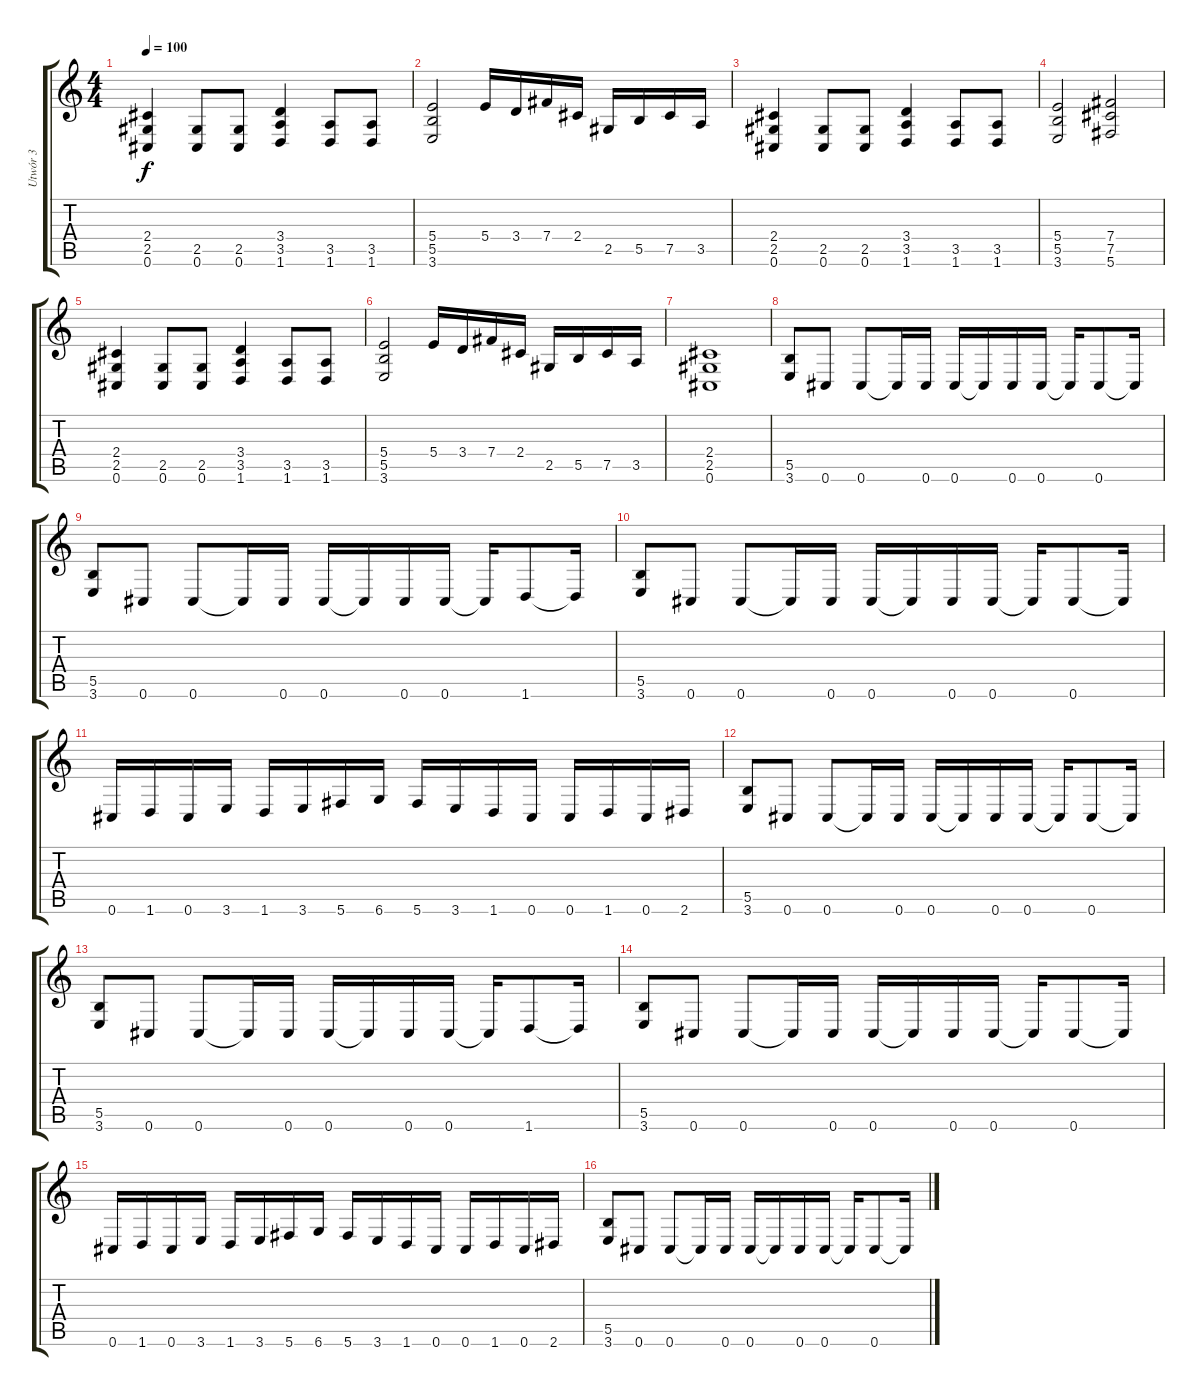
\track ("Utwór 3" "Utwór 3") {instrument distortionguitar}
\staff {score tabs}
\tuning (Db4 Ab3 E3 B2 Gb2 Db2) {hide}
\ts (4 4)
\tempo 100
\clef g2
\ks c
(2.4 2.5 0.6).4{dy f} (2.5 0.6).8 (2.5 0.6).8 (3.4 3.5 1.6).4 (3.5 1.6).8 (3.5 1.6).8 |
(5.4 5.5 3.6).2 5.4.16 3.4.16 7.4.16 2.4.16 2.5.16 5.5.16 7.5.16 3.5.16 |
(2.4 2.5 0.6).4 (2.5 0.6).8 (2.5 0.6).8 (3.4 3.5 1.6).4 (3.5 1.6).8 (3.5 1.6).8 |
(5.4 5.5 3.6).2 (7.4 7.5 5.6).2 |
(2.4 2.5 0.6).4 (2.5 0.6).8 (2.5 0.6).8 (3.4 3.5 1.6).4 (3.5 1.6).8 (3.5 1.6).8 |
(5.4 5.5 3.6).2 5.4.16 3.4.16 7.4.16 2.4.16 2.5.16 5.5.16 7.5.16 3.5.16 |
(2.4 2.5 0.6).1 |
(5.5 3.6).8 0.6.8 0.6.8 0.6{t}.16 0.6.16 0.6.16 0.6{t}.16 0.6.16 0.6.16 0.6{t}.16 0.6.8 0.6{t}.16 |
(5.5 3.6).8 0.6.8 0.6.8 0.6{t}.16 0.6.16 0.6.16 0.6{t}.16 0.6.16 0.6.16 0.6{t}.16 1.6.8 1.6{t}.16 |
(5.5 3.6).8 0.6.8 0.6.8 0.6{t}.16 0.6.16 0.6.16 0.6{t}.16 0.6.16 0.6.16 0.6{t}.16 0.6.8 0.6{t}.16 |
0.6.16 1.6.16 0.6.16 3.6.16 1.6.16 3.6.16 5.6.16 6.6.16 5.6.16 3.6.16 1.6.16 0.6.16 0.6.16 1.6.16 0.6.16 2.6.16 |
(5.5 3.6).8 0.6.8 0.6.8 0.6{t}.16 0.6.16 0.6.16 0.6{t}.16 0.6.16 0.6.16 0.6{t}.16 0.6.8 0.6{t}.16 |
(5.5 3.6).8 0.6.8 0.6.8 0.6{t}.16 0.6.16 0.6.16 0.6{t}.16 0.6.16 0.6.16 0.6{t}.16 1.6.8 1.6{t}.16 |
(5.5 3.6).8 0.6.8 0.6.8 0.6{t}.16 0.6.16 0.6.16 0.6{t}.16 0.6.16 0.6.16 0.6{t}.16 0.6.8 0.6{t}.16 |
0.6.16 1.6.16 0.6.16 3.6.16 1.6.16 3.6.16 5.6.16 6.6.16 5.6.16 3.6.16 1.6.16 0.6.16 0.6.16 1.6.16 0.6.16 2.6.16 |
(5.5 3.6).8 0.6.8 0.6.8 0.6{t}.16 0.6.16 0.6.16 0.6{t}.16 0.6.16 0.6.16 0.6{t}.16 0.6.8 0.6{t}.16
